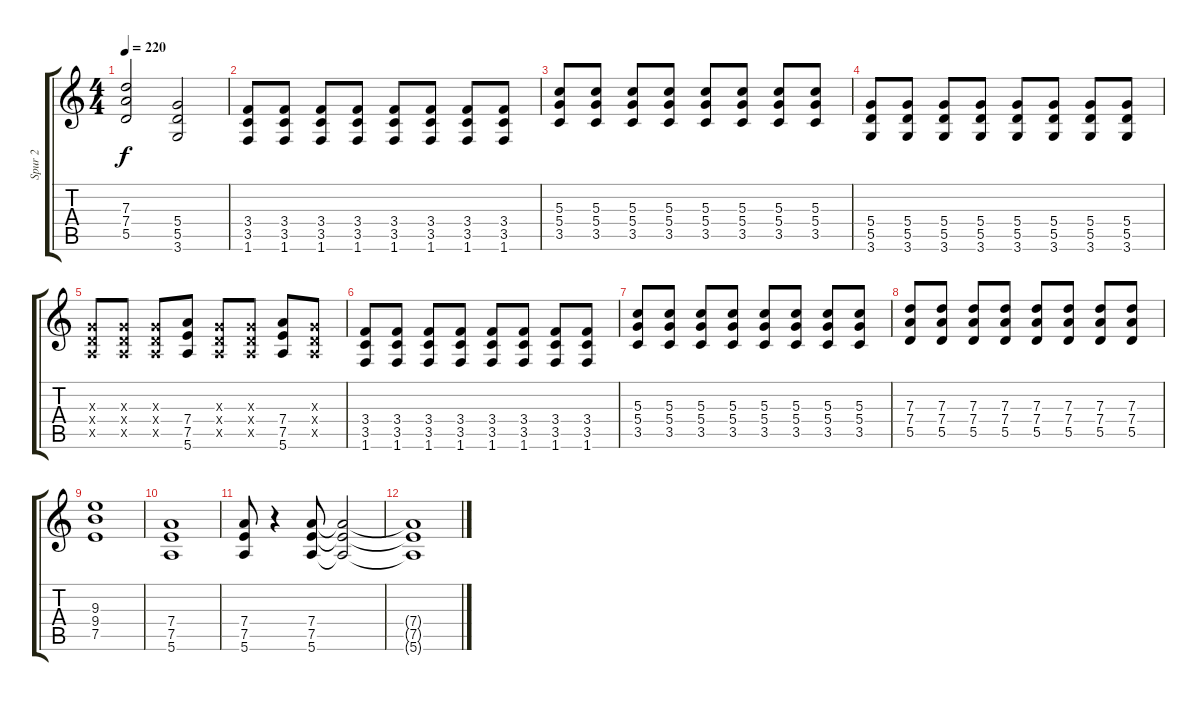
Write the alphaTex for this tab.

\track ("Spur 2" "Spur 2") {instrument distortionguitar}
\staff {score tabs}
\tuning (E4 B3 G3 D3 A2 E2) {hide}
\ts (4 4)
\tempo 220
\clef g2
\ks c
(7.3 7.4 5.5).2{dy f} (5.4 5.5 3.6).2 |
(3.4 3.5 1.6).8 (3.4 3.5 1.6).8 (3.4 3.5 1.6).8 (3.4 3.5 1.6).8 (3.4 3.5 1.6).8 (3.4 3.5 1.6).8 (3.4 3.5 1.6).8 (3.4 3.5 1.6).8 |
(5.3 5.4 3.5).8 (5.3 5.4 3.5).8 (5.3 5.4 3.5).8 (5.3 5.4 3.5).8 (5.3 5.4 3.5).8 (5.3 5.4 3.5).8 (5.3 5.4 3.5).8 (5.3 5.4 3.5).8 |
(5.4 5.5 3.6).8 (5.4 5.5 3.6).8 (5.4 5.5 3.6).8 (5.4 5.5 3.6).8 (5.4 5.5 3.6).8 (5.4 5.5 3.6).8 (5.4 5.5 3.6).8 (5.4 5.5 3.6).8 |
(0.3{x} 0.4{x} 0.5{x}).8 (0.3{x} 0.4{x} 0.5{x}).8 (0.3{x} 0.4{x} 0.5{x}).8 (7.4 7.5 5.6).8 (0.3{x} 0.4{x} 0.5{x}).8 (0.3{x} 0.4{x} 0.5{x}).8 (7.4 7.5 5.6).8 (0.3{x} 0.4{x} 0.5{x}).8 |
(3.4 3.5 1.6).8 (3.4 3.5 1.6).8 (3.4 3.5 1.6).8 (3.4 3.5 1.6).8 (3.4 3.5 1.6).8 (3.4 3.5 1.6).8 (3.4 3.5 1.6).8 (3.4 3.5 1.6).8 |
(5.3 5.4 3.5).8 (5.3 5.4 3.5).8 (5.3 5.4 3.5).8 (5.3 5.4 3.5).8 (5.3 5.4 3.5).8 (5.3 5.4 3.5).8 (5.3 5.4 3.5).8 (5.3 5.4 3.5).8 |
(7.3 7.4 5.5).8 (7.3 7.4 5.5).8 (7.3 7.4 5.5).8 (7.3 7.4 5.5).8 (7.3 7.4 5.5).8 (7.3 7.4 5.5).8 (7.3 7.4 5.5).8 (7.3 7.4 5.5).8 |
(9.3 9.4 7.5).1 |
(7.4 7.5 5.6).1 |
(7.4 7.5 5.6).8 r.4 (7.4 7.5 5.6).8 (7.4{t} 7.5{t} 5.6{t}).2 |
(7.4{t} 7.5{t} 5.6{t}).1
